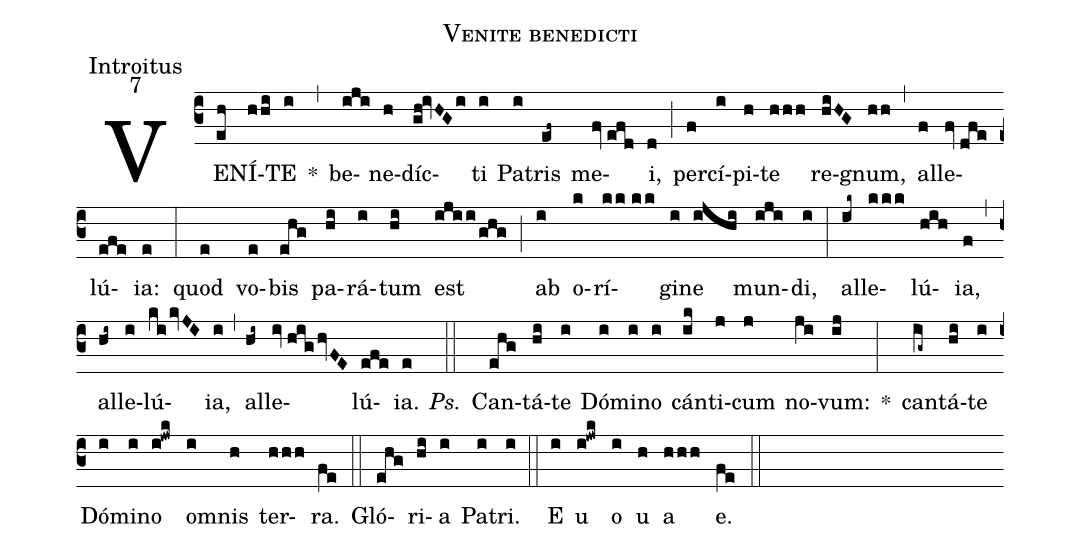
name:Venite benedicti;
office-part:Introitus;
mode:7;
%%
(c3) VE(eh)NÍ(hhi)TE(i) *(,) be(iji)ne(h)díc(gh!ivHGi)ti(i) Pat(i)ris(ef~) me(fv//efd)i,(d) (;) per(f)cí(i)pi(h)te(hhh) re(hiHG)gnum,(hh) (,) al(f)le(fv//dfe)lú(efe)ia:(e) (:) quod(e) vo(e)bis(ehg) pa(hi)rá(i)tum(hi) est(ijii/ghg) (;) ab(i) o(k)rí(kk//kk)gi(i)ne(ijhi) mun(iji)di,(i) (:) al(ik~)le(kkk)lú(hih)ia,(f) (,) al(hi~)le(i)lú(ki/kvJI)ia,(i) (,) al(hi~)le(iv//hig/hvFE)lú(efe)ia.(e) <i>Ps.</i>(::) Can(ehg)tá(hi)te(i) Dó(i)mi(i)no(i) cán(ik)ti(j)cum(j) no(ji)vum:(ij) *(:) can(ig~)tá(hi)te(i) Dó(i)mi(i)no(i!jwk) om(i)nis(h) ter(hhh)ra.(fe) (::) Gló(ehg)ri(hi)a(i) Pa(i)tri.(i) (::) E(i) u(i!jwk) o(i) u(h) a(hhh) e.(fe) (::)
